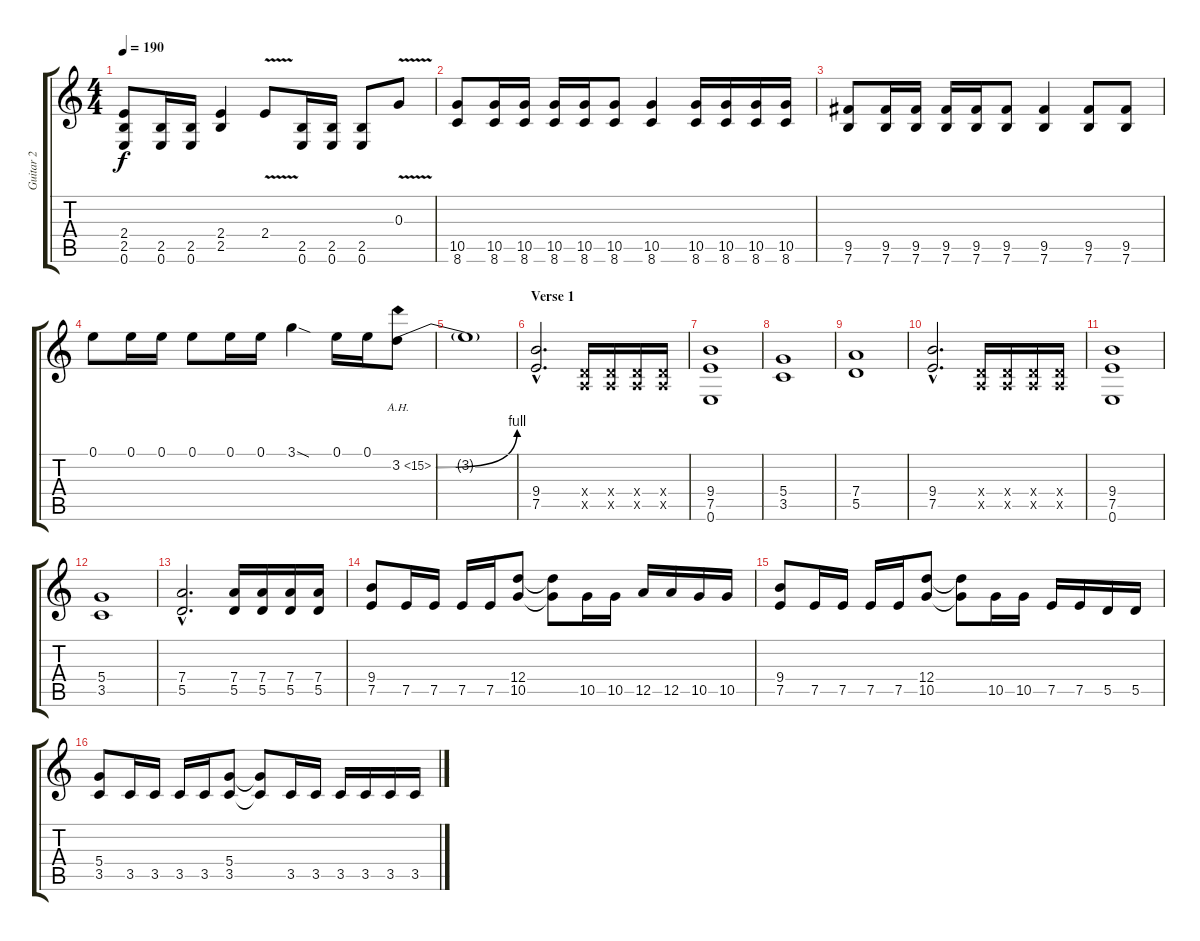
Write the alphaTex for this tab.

\track ("Guitar 2" "Guitar 2") {instrument distortionguitar}
\staff {score tabs}
\tuning (E4 B3 G3 D3 A2 E2) {hide}
\ts (4 4)
\tempo 190
\clef g2
\ks c
(2.4 2.5 0.6).8{dy f} (2.5 0.6).16 (2.5 0.6).16 (2.4 2.5).4 2.4{v}.8 (2.5 0.6).16 (2.5 0.6).16 (2.5 0.6).8 0.3{v}.8 |
(10.5 8.6).8 (10.5 8.6).16 (10.5 8.6).16 (10.5 8.6).16 (10.5 8.6).16 (10.5 8.6).8 (10.5 8.6).4 (10.5 8.6).16 (10.5 8.6).16 (10.5 8.6).16 (10.5 8.6).16 |
(9.5 7.6).8 (9.5 7.6).16 (9.5 7.6).16 (9.5 7.6).16 (9.5 7.6).16 (9.5 7.6).8 (9.5 7.6).4 (9.5 7.6).8 (9.5 7.6).8 |
0.1.8 0.1.16 0.1.16 0.1.8 0.1.16 0.1.16 3.1{sod}.4 0.1.16 0.1.16 3.2{be (bend 0 0 60 4) ah 12}.8 |
3.2{t}.1 |
\section ("" "Verse 1")
(9.4{hac} 7.5{hac}).2{d} (0.4{x} 0.5{x}).16 (0.4{x} 0.5{x}).16 (0.4{x} 0.5{x}).16 (0.4{x} 0.5{x}).16 |
(9.4 7.5 0.6).1 |
(5.4 3.5).1 |
(7.4 5.5).1 |
(9.4{hac} 7.5{hac}).2{d} (0.4{x} 0.5{x}).16 (0.4{x} 0.5{x}).16 (0.4{x} 0.5{x}).16 (0.4{x} 0.5{x}).16 |
(9.4 7.5 0.6).1 |
(5.4 3.5).1 |
(7.4{hac} 5.5{hac}).2{d} (7.4 5.5).16 (7.4 5.5).16 (7.4 5.5).16 (7.4 5.5).16 |
(9.4 7.5).8 7.5.16 7.5.16 7.5.16 7.5.16 (12.4 10.5).8 (12.4{t} 10.5{t}).8 10.5.16 10.5.16 12.5.16 12.5.16 10.5.16 10.5.16 |
(9.4 7.5).8 7.5.16 7.5.16 7.5.16 7.5.16 (12.4 10.5).8 (12.4{t} 10.5{t}).8 10.5.16 10.5.16 7.5.16 7.5.16 5.5.16 5.5.16 |
(5.4 3.5).8 3.5.16 3.5.16 3.5.16 3.5.16 (5.4 3.5).8 (5.4{t} 3.5{t}).8 3.5.16 3.5.16 3.5.16 3.5.16 3.5.16 3.5.16
